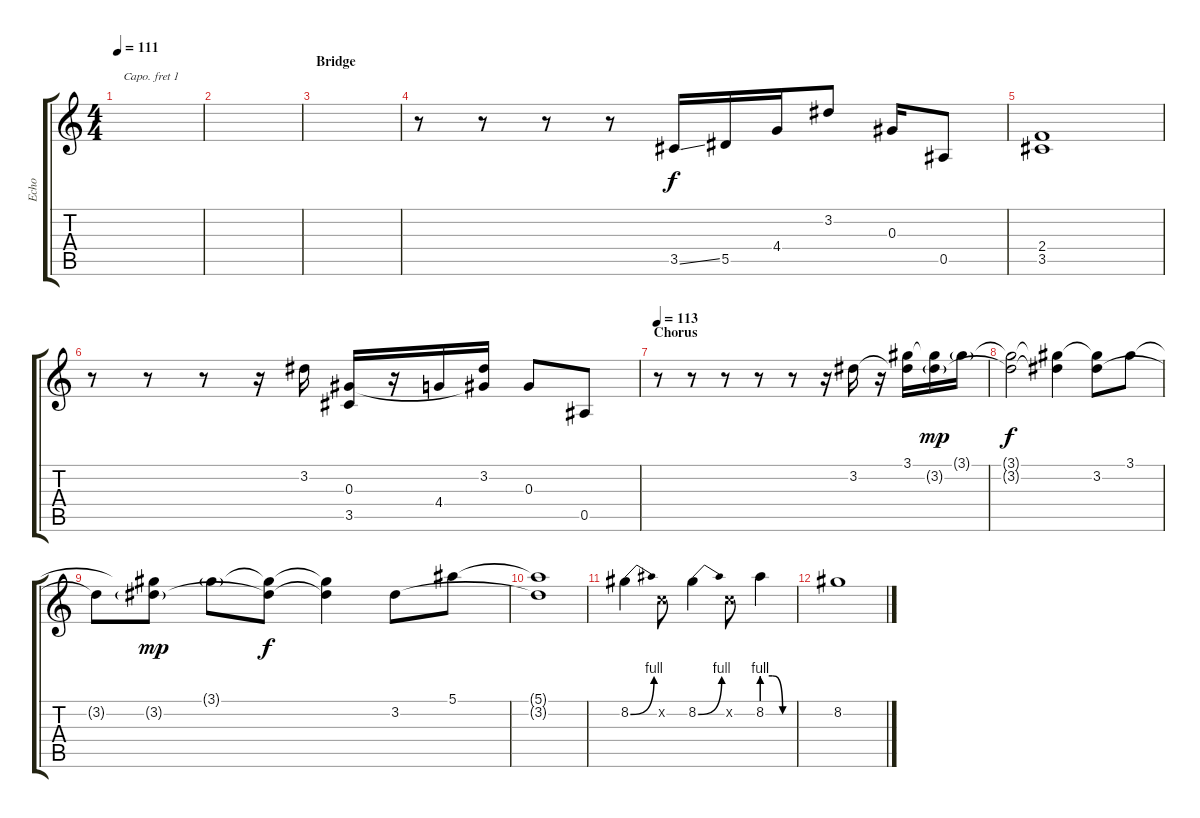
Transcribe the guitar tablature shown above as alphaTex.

\track ("Echo" "Echo") {instrument distortionguitar}
\staff {score tabs}
\capo 1
\tuning (E4 B3 G3 D3 A2 E2) {hide}
\ts (4 4)
\tempo 111
\clef g2
\ks c
|
|
\section ("" "Bridge")
|
r.8 r.8 r.8 r.8 3.5{ss}.16 5.5.16 4.4.16 3.2.8 0.3.16 0.5.8 |
(2.4 3.5).1 |
r.8{volume 11 balance 12 instrument electricguitarclean} r.8 r.8 r.16 3.2.16 (0.3 3.5).16 r.16 4.4.16 (3.2 0.3{t}).16 0.3.8 0.5.8 |
\section ("" "Chorus")
\tempo 113
r.8{volume 10 instrument distortionguitar} r.8 r.8 r.8 r.8 r.16 3.2.16 r.16 (3.1 3.2{t}).16 (3.1{t} 3.2{g}).16{dy mp} 3.1{g}.16 |
(3.1{t} 3.2{t}).2{dy f} (3.1{t} 3.2{t}).4 (3.1{t} 3.2).8 3.1.8 |
3.2{t}.8 (3.1{t} 3.2{g}).8{dy mp} 3.1{g}.8 (3.1{t} 3.2{t}).8{dy f} (3.1{t} 3.2{t}).4 3.2.8 5.1.8 |
(5.1{t} 3.2{t}).1 |
8.2{be (bend 0 0 60 4)}.4 0.2{x}.8 8.2{be (bend 0 0 60 4)}.4 0.2{x}.8 8.2{be (custom 0 4 20 4 40 0 60 0)}.4 |
8.2.1
